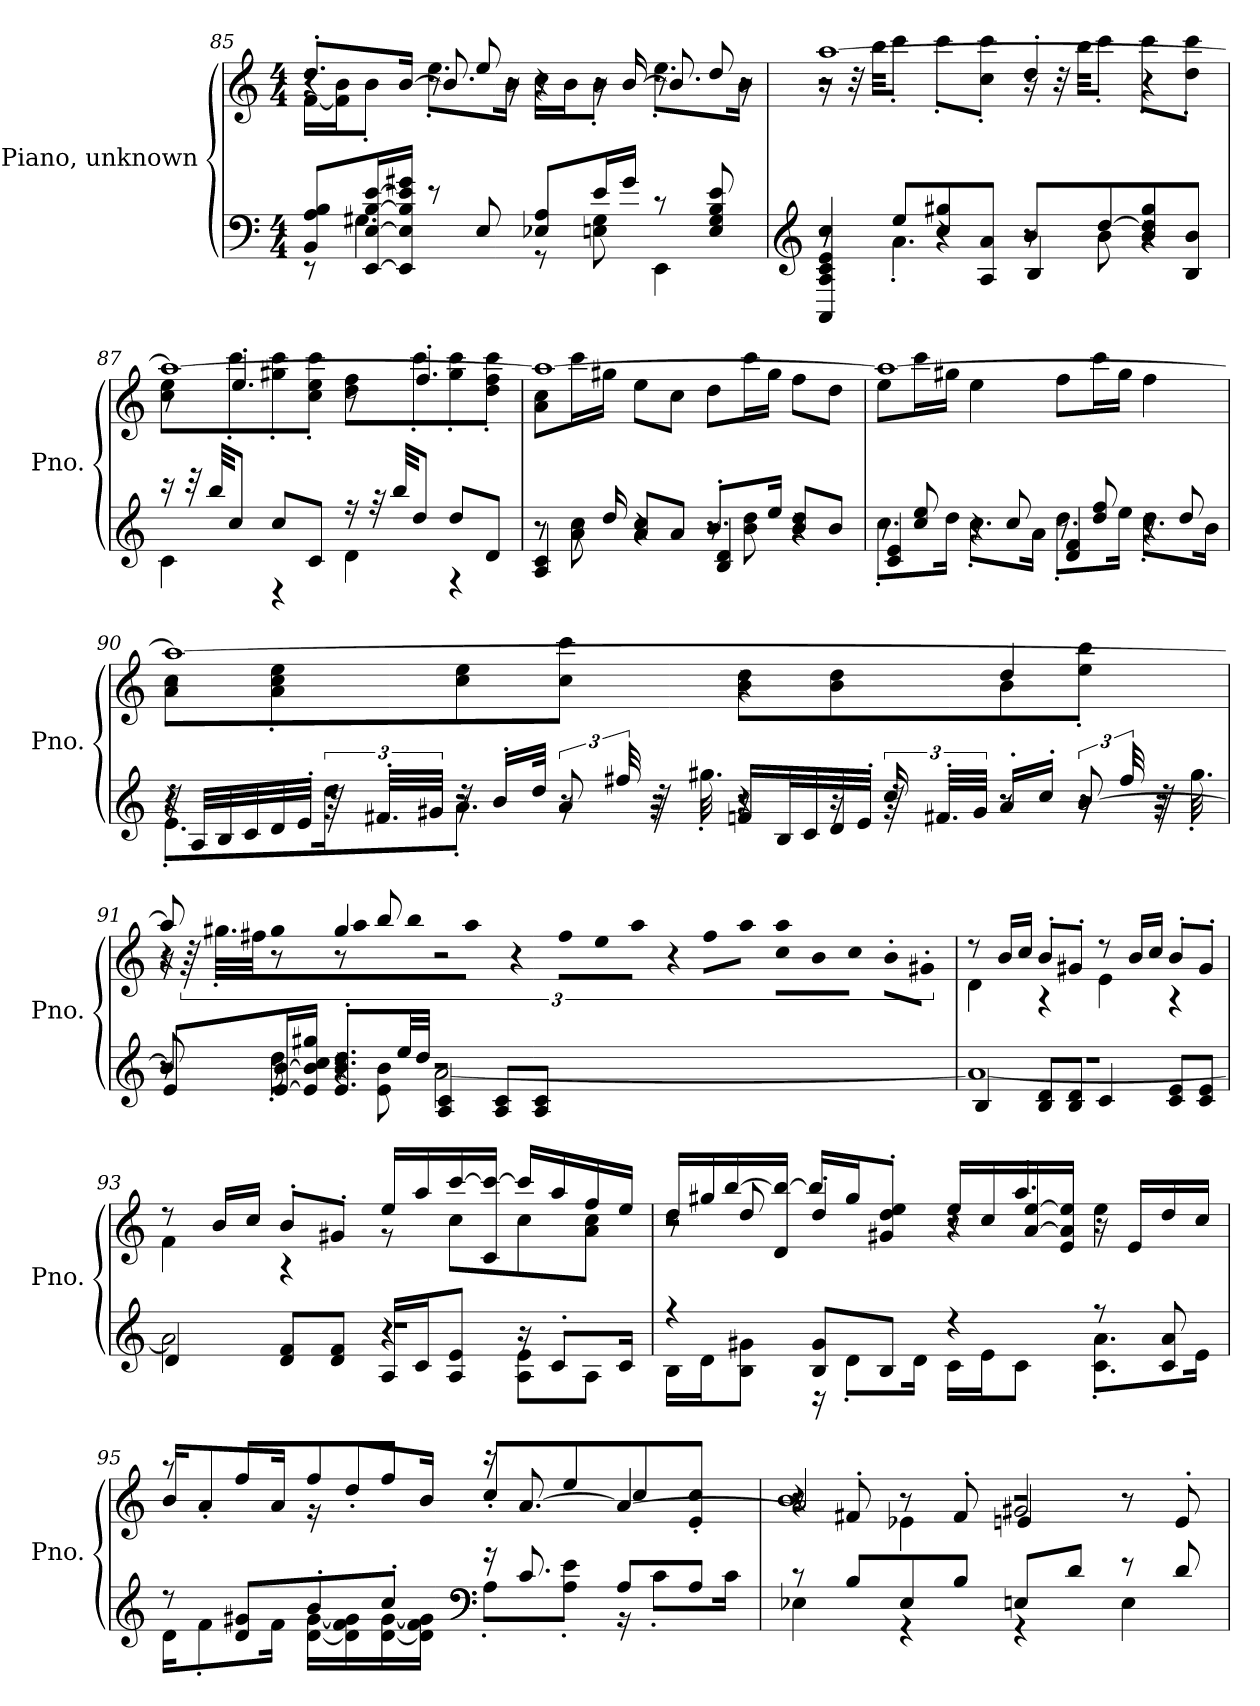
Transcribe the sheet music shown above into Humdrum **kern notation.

**kern	**kern
*part1	*part1
*staff2	*staff1
*I"Piano, unknown	*
*I'Pno.	*
*clefF4	*clefG2
*k[]	*k[]
*M4/4	*M4/4
=85	=85
*^	*^
*	*	*	*^
8BB/ 8A/ 8B/L	8r	4r	[16f\LL	8.dd'/L
.	.	.	16f\] 16b\J	.
[16EE/ [16E/ [16B/ [16e/L	4.G#X\	.	8b'\J	.
16EE/] 16E/] 16B/] 16e/] 16g#X/JJ	.	.	.	[16b/Jk
8r	.	8r	8.ee'\L	8.b/]
8E/	.	8ee/	.	.
.	.	.	16b\Jk	16r
8E-X/ 8A/L	8r	4r	16cc\LL	8r
.	.	.	16b\J	.
16e/L	8En\ 8G#\	.	8b'\J	16r
16g#/JJ	.	.	.	[16b/
8r	4EE\	8r	8.ee'\L	8.b/]
8E/ 8G#/ 8B/ 8e/	.	8dd/	.	.
.	.	.	16b\Jk	16r
*v	*v	*	*	*
!!LO:PB:g=z	!!	!!
=86	=86	=86	=86
*clefG2	*	*	*
*^	*	*	*
*	*^	*	*	*
8r	8r	4AA/ 4A/ 4c/ 4e/ 4cc/	[1aa	16r	2r
.	.	.	.	32r	.
.	.	.	.	32bb\KKL	.
8ee/L	4.a'\	.	.	8ccc'\J	.
8cc/ 8gg#X/	.	4r	.	8ccc'\L	.
8A/ 8a/J	.	.	.	8cc\' 8ccc\'J	.
8b/L	8r	4B/	.	16r	4dd'/
.	.	.	.	32r	.
.	.	.	.	32bb\KKL	.
[8dd/	8b\	.	.	8ccc'\J	.
8b/ 8dd/] 8gg#/	4r	4r	.	8ccc'\L	4r
8B/ 8b/J	.	.	.	8dd\' 8ccc\'J	.
*	*v	*v	*	*	*
=87	=87	=87	=87	=87
16r	4c\	1aa_	8cc\ 8ee\L	8r
32r	.	.	.	.
32bb/KKL	.	.	.	.
8cc/J	.	.	8ccc'\	4.ee'/
8cc/L	4r	.	8gg#X\' 8ccc\'	.
8c/J	.	.	8cc\' 8ee\' 8ccc\'J	.
16r	4d\	.	8dd\ 8ff\L	8r
32r	.	.	.	.
32bb/KKL	.	.	.	.
8dd/J	.	.	8ccc'\	4.ff'/
8dd/L	4r	.	8gg#\' 8ccc\'	.
8d/J	.	.	8dd\' 8ff\' 8ccc\'J	.
*	*	*	*v	*v
=88	=88	=88	=88
*	*^	*	*
8r	8r	4A/ 4c/	1aa_	8a\ 8cc\L
16r	8a\ 8cc\	.	.	16ccc\L
16dd/	.	.	.	16gg#X\JJ
8a/ 8cc/L	4r	4r	.	8ee\L
8a/J	.	.	.	8cc\J
8.b'/L	8r	4B/ 4d/	.	8dd\L
.	8b\ 8dd\	.	.	16ccc\L
16ee/Jk	.	.	.	16gg#\JJ
8b/ 8dd/L	4r	4r	.	8ff\L
8b/J	.	.	.	8dd\J
!!LO:LB:g=z	!!
=89	=89	=89	=89	=89
8r	8.cc'\L	4c/ 4e/	1aa_	8ee\L
8cc/ 8ee/	.	.	.	16ccc\L
.	16dd\Jk	.	.	16gg#X\JJ
8r	8.cc'\L	4r	.	4ee\
8cc/	.	.	.	.
.	16a\Jk	.	.	.
8r	8.dd'\L	4d/ 4f/	.	8ff\L
8dd/ 8ff/	.	.	.	16ccc\L
.	16ee\Jk	.	.	16gg#\JJ
8r	8.dd'\L	4r	.	4ff\
8dd/	.	.	.	.
.	16b\Jk	.	.	.
!!LO:LB:g=z
=90	=90	=90	=90	=90
*	*	*	*	*^
4r	8.e'\L	32r	1aa_	8a\ 8cc\L	2r
.	.	32A/LLL	.	.	.
.	.	32B/	.	.	.
.	.	32c/	.	.	.
.	.	32d/	.	8a\' 8cc\' 8ee\'	.
.	.	32e'/JJJ	.	.	.
.	16dd\K	96r	.	.	.
.	.	48.f#X'/LLL	.	.	.
.	.	48g#X/JJJ	.	.	.
8r	8.a'\J	32r	.	8cc\ 8ee\	.
.	.	16b'/LL	.	.	.
.	.	32dd/JJk	.	.	.
8a/	.	24r	.	8cc\ 8ccc\J	.
.	.	48ff#X/	.	.	.
.	64r	16r	.	.	.
.	32.gg#X'\	.	.	.	.
8r	4r	16fn/LL	.	8b\ 8dd\L	4r
.	.	32B/L	.	.	.
.	.	32c/	.	.	.
16r	.	32d/	.	8b\ 8dd\	.
.	.	32e'/JJJ	.	.	.
16cc/	.	96r	.	.	.
.	.	48.f#X'/LLL	.	.	.
.	.	48g#/JJJ	.	.	.
8r	8r	16a'/LL	.	8b\	4dd/
.	.	16cc'/JJ	.	.	.
[8b/	16r	24r	.	8ee\' 8bb\'J	.
.	.	48ff#/	.	.	.
.	64r	16r	.	.	.
.	32.gg#'\	.	.	.	.
!!LO:LB:g=z	!!	!!
=91	=91	=91	=91	=91	=91
8b/]	8r	8e/L	8aa/]	16r	4r
.	.	.	.	96r	.
.	.	.	.	48.gg#X'\LLL	.
.	.	.	.	48ff#X\	.
8r	8dd'\	[16e/ [16b/L	8r	32gg#\	.
.	.	.	.	32aa\	.
.	.	16e/] 16b/] 16cc/ 16gg#X/JJ	.	32bb\	.
.	.	.	.	32aa\JJJ	.
4r	8r	8.e/' 8.b/' 8.dd/'L	4gg#/	32r	8r
.	.	.	.	32ff#\LLL	.
.	.	.	.	32ee\	.
.	.	.	.	32aa\JJJ	.
.	8e\ 8b\	.	.	32r	8bb/
.	.	.	.	32ff#\KLL	.
.	.	32ee/LL	.	16aa\JJ	.
.	.	32dd/JJJ	.	.	.
2r	[2a\	4A/ 4c/	2r	8cc\ 8aa\L	2r
.	.	.	.	16b\L	.
.	.	.	.	16cc\JJ	.
.	.	8A/ 8c/L	.	8b'\L	.
.	.	8A/ 8c/J	.	8g#X'\J	.
*	*	*	*	*v	*v
=92	=92	=92	=92	=92
1r	1a_	4B/	8r	4d\
.	.	.	16b/LL	.
.	.	.	16cc/JJ	.
.	.	8B/ 8d/L	8b'/L	4r
.	.	8B/ 8d/J	8g#X'/J	.
.	.	4c/	8r	4e\
.	.	.	16b/LL	.
.	.	.	16cc/JJ	.
.	.	8c/ 8e/L	8b'/L	4r
.	.	8c/ 8e/J	8g#'/J	.
!!LO:LB:g=z	!!
=93	=93	=93	=93	=93
1r	2a\]	4d/	8r	4f\
.	.	.	16b/LL	.
.	.	.	16cc/JJ	.
.	.	8d/ 8f/L	8b'/L	4r
.	.	8d/ 8f/J	8g#X'/J	.
.	4r	16A/LL	16ee/LL	8r
.	.	16c/J	16aa/	.
.	.	8A/ 8e/J	[16ccc/	8cc\L
.	.	.	16c/ 16ccc/_JJ	.
.	8A\ 8e\L	16r	16ccc/LL]	8cc\
.	.	8c'/L	16aa/	.
.	8A\J	.	16ff/	8a\ 8cc\J
.	.	16c/Jk	16ee/JJ	.
*	*v	*v	*	*
=94	=94	=94	=94
*	*	*	*^
4r	16B\LL	8r	2r	16dd/LL
.	16d\J	.	.	16gg#X/
.	8B\ 8g#X\J	8dd/	.	[16bb/
.	.	.	.	16d/ 16bb/_JJ
8B/ 8g#/L	16r	4dd'/	.	16bb/LL]
.	8d'\L	.	.	16gg#/J
8B/J	.	.	.	8g#X/' 8dd/' 8ee/'J
.	16d\Jk	.	.	.
4r	16c\LL	8r	4r	16ee/LL
.	16e\J	.	.	16cc/
.	8c\J	4.aa'/	.	[16a/ [16ee/
.	.	.	.	16e/ 16a/] 16ee/]JJ
8r	8.c\' 8.a\'L	.	4ee\	16r
.	.	.	.	16e/LL
8c/ 8a/	.	.	.	16dd/
.	16e\Jk	.	.	16cc/JJ
*	*	*	*v	*v
!!LO:LB:g=z
=95	=95	=95	=95
8r	16d\KL	8r	16b/KL
.	8f'\	.	8a'/
8d/ 8g#X/L	.	8ff/L	.
.	16f\Jk	.	16a/Jk
8b'/	[16d\ [16g#\LL	8ff/	16r
.	16d\] 16f\ 16g#\]	.	8dd'/L
8cc'/J	[16d\ [16g#\	8ff/J	.
.	16d\] 16f\ 16g#\]JJ	.	16b/Jk
*clefF4	*	*	*
16r	8A'\L	16r	8cc'/L
8.c/	.	[8.a/	.
.	8A\' 8e\'J	.	8ee/
8A/L	16r	4a/_	8cc/
.	8c'\L	.	.
8A/J	.	.	8e/' 8cc/'J
.	16c\Jk	.	.
=96	=96	=96	=96
*	*	*^	*^
8r	4E-X\	2a/]	1b	8r	4r
8B/L	.	.	.	8f#X'/	.
8E-/	4r	.	.	8r	4e-X\
8B/J	.	.	.	8f#'/	.
8En/L	4r	2g#X/	.	4en/	2r
8d/J	.	.	.	.	.
8r	4E\	.	.	8r	.
8d/	.	.	.	8e'/	.
*v	*v	*	*	*	*
*	*v	*v	*v	*v
=	=
*-	*-
